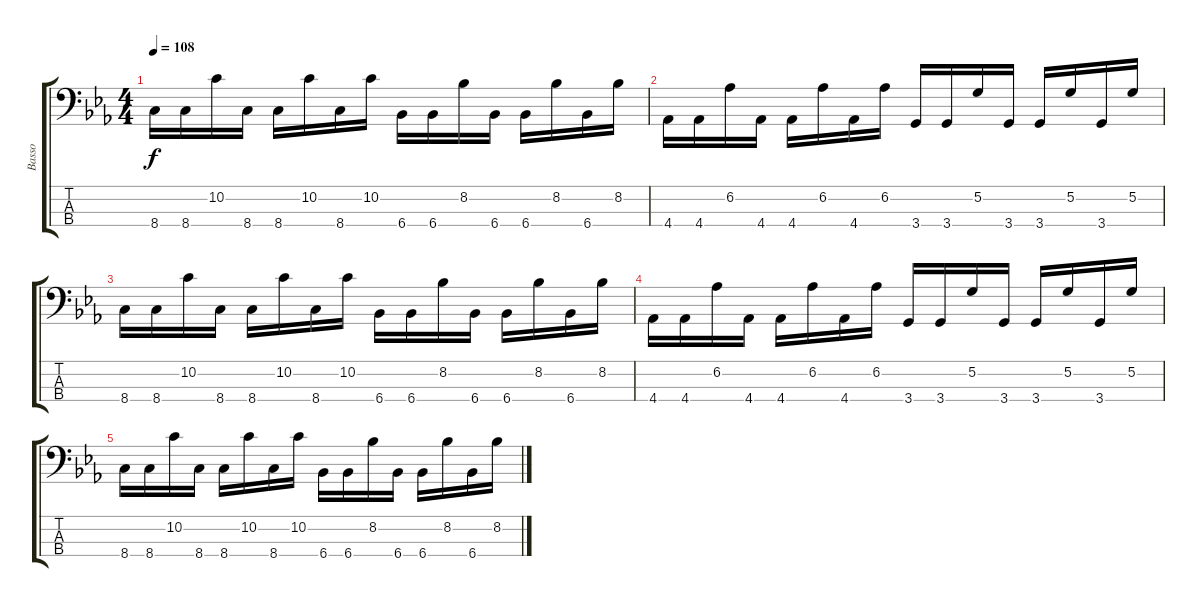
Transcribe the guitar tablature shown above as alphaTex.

\track ("Basso" "Basso") {instrument synthbass1}
\staff {score tabs}
\tuning (G2 D2 A1 E1) {hide}
\ts (4 4)
\tempo 108
\clef f4
\ks cminor
8.4.16{dy f} 8.4.16 10.2.16 8.4.16 8.4.16 10.2.16 8.4.16 10.2.16 6.4.16 6.4.16 8.2.16 6.4.16 6.4.16 8.2.16 6.4.16 8.2.16 |
4.4.16 4.4.16 6.2.16 4.4.16 4.4.16 6.2.16 4.4.16 6.2.16 3.4.16 3.4.16 5.2.16 3.4.16 3.4.16 5.2.16 3.4.16 5.2.16 |
8.4.16 8.4.16 10.2.16 8.4.16 8.4.16 10.2.16 8.4.16 10.2.16 6.4.16 6.4.16 8.2.16 6.4.16 6.4.16 8.2.16 6.4.16 8.2.16 |
4.4.16 4.4.16 6.2.16 4.4.16 4.4.16 6.2.16 4.4.16 6.2.16 3.4.16 3.4.16 5.2.16 3.4.16 3.4.16 5.2.16 3.4.16 5.2.16 |
8.4.16 8.4.16 10.2.16 8.4.16 8.4.16 10.2.16 8.4.16 10.2.16 6.4.16 6.4.16 8.2.16 6.4.16 6.4.16 8.2.16 6.4.16 8.2.16
